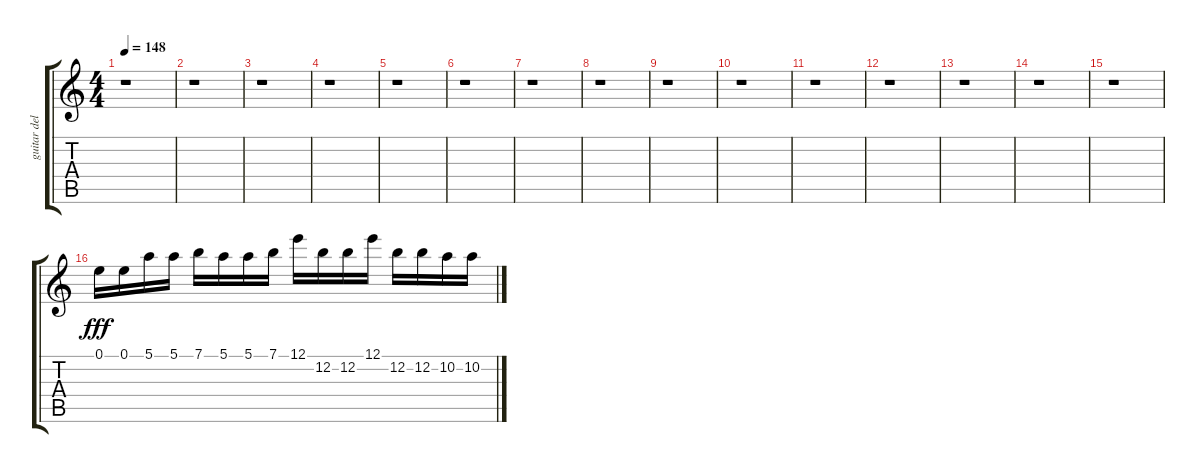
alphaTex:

\track ("guitar delay 1" "guitar del") {instrument electricguitarjazz}
\staff {score tabs}
\tuning (E4 B3 G3 D3 A2 E2) {hide}
\ts (4 4)
\tempo 148
\clef g2
\ks c
r.1{dy fff} |
r.1 |
r.1 |
r.1 |
r.1 |
r.1 |
r.1 |
r.1 |
r.1 |
r.1 |
r.1 |
r.1 |
r.1 |
r.1 |
r.1 |
0.1.16 0.1.16 5.1.16 5.1.16 7.1.16 5.1.16 5.1.16 7.1.16 12.1.16 12.2.16 12.2.16 12.1.16 12.2.16 12.2.16 10.2.16 10.2.16
